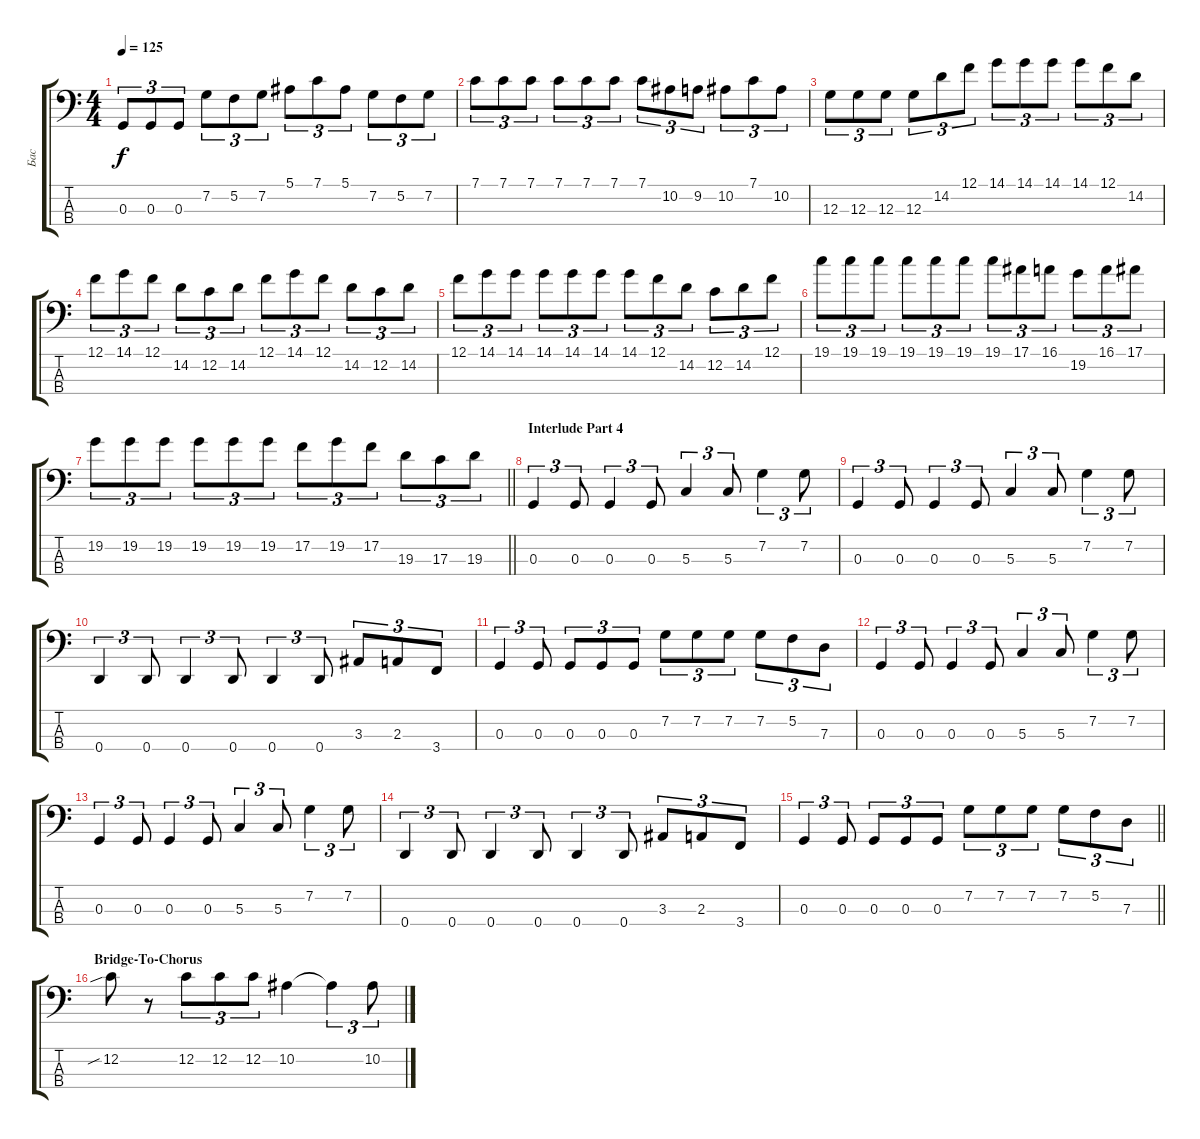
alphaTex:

\track ("Бас" "Бас") {instrument electricbassfinger}
\staff {score tabs}
\tuning (F2 C2 G1 D1) {hide}
\ts (4 4)
\tempo 125
\clef f4
\ks c
0.3.8{tu (3 2) dy f} 0.3.8{tu (3 2)} 0.3.8{tu (3 2)} 7.2.8{tu (3 2)} 5.2.8{tu (3 2)} 7.2.8{tu (3 2)} 5.1.8{tu (3 2)} 7.1.8{tu (3 2)} 5.1.8{tu (3 2)} 7.2.8{tu (3 2)} 5.2.8{tu (3 2)} 7.2.8{tu (3 2)} |
7.1.8{tu (3 2)} 7.1.8{tu (3 2)} 7.1.8{tu (3 2)} 7.1.8{tu (3 2)} 7.1.8{tu (3 2)} 7.1.8{tu (3 2)} 7.1.8{tu (3 2)} 10.2.8{tu (3 2)} 9.2.8{tu (3 2)} 10.2.8{tu (3 2)} 7.1.8{tu (3 2)} 10.2.8{tu (3 2)} |
12.3.8{tu (3 2)} 12.3.8{tu (3 2)} 12.3.8{tu (3 2)} 12.3.8{tu (3 2)} 14.2.8{tu (3 2)} 12.1.8{tu (3 2)} 14.1.8{tu (3 2)} 14.1.8{tu (3 2)} 14.1.8{tu (3 2)} 14.1.8{tu (3 2)} 12.1.8{tu (3 2)} 14.2.8{tu (3 2)} |
12.1.8{tu (3 2)} 14.1.8{tu (3 2)} 12.1.8{tu (3 2)} 14.2.8{tu (3 2)} 12.2.8{tu (3 2)} 14.2.8{tu (3 2)} 12.1.8{tu (3 2)} 14.1.8{tu (3 2)} 12.1.8{tu (3 2)} 14.2.8{tu (3 2)} 12.2.8{tu (3 2)} 14.2.8{tu (3 2)} |
12.1.8{tu (3 2)} 14.1.8{tu (3 2)} 14.1.8{tu (3 2)} 14.1.8{tu (3 2)} 14.1.8{tu (3 2)} 14.1.8{tu (3 2)} 14.1.8{tu (3 2)} 12.1.8{tu (3 2)} 14.2.8{tu (3 2)} 12.2.8{tu (3 2)} 14.2.8{tu (3 2)} 12.1.8{tu (3 2)} |
19.1.8{tu (3 2)} 19.1.8{tu (3 2)} 19.1.8{tu (3 2)} 19.1.8{tu (3 2)} 19.1.8{tu (3 2)} 19.1.8{tu (3 2)} 19.1.8{tu (3 2)} 17.1.8{tu (3 2)} 16.1.8{tu (3 2)} 19.2.8{tu (3 2)} 16.1.8{tu (3 2)} 17.1.8{tu (3 2)} |
\barLineRight lightlight
19.2.8{tu (3 2)} 19.2.8{tu (3 2)} 19.2.8{tu (3 2)} 19.2.8{tu (3 2)} 19.2.8{tu (3 2)} 19.2.8{tu (3 2)} 17.2.8{tu (3 2)} 19.2.8{tu (3 2)} 17.2.8{tu (3 2)} 19.3.8{tu (3 2)} 17.3.8{tu (3 2)} 19.3.8{tu (3 2)} |
\section ("" "Interlude Part 4")
0.3.4{tu (3 2)} 0.3.8{tu (3 2)} 0.3.4{tu (3 2)} 0.3.8{tu (3 2)} 5.3.4{tu (3 2)} 5.3.8{tu (3 2)} 7.2.4{tu (3 2)} 7.2.8{tu (3 2)} |
0.3.4{tu (3 2)} 0.3.8{tu (3 2)} 0.3.4{tu (3 2)} 0.3.8{tu (3 2)} 5.3.4{tu (3 2)} 5.3.8{tu (3 2)} 7.2.4{tu (3 2)} 7.2.8{tu (3 2)} |
0.4.4{tu (3 2)} 0.4.8{tu (3 2)} 0.4.4{tu (3 2)} 0.4.8{tu (3 2)} 0.4.4{tu (3 2)} 0.4.8{tu (3 2)} 3.3.8{tu (3 2)} 2.3.8{tu (3 2)} 3.4.8{tu (3 2)} |
0.3.4{tu (3 2)} 0.3.8{tu (3 2)} 0.3.8{tu (3 2)} 0.3.8{tu (3 2)} 0.3.8{tu (3 2)} 7.2.8{tu (3 2)} 7.2.8{tu (3 2)} 7.2.8{tu (3 2)} 7.2.8{tu (3 2)} 5.2.8{tu (3 2)} 7.3.8{tu (3 2)} |
0.3.4{tu (3 2)} 0.3.8{tu (3 2)} 0.3.4{tu (3 2)} 0.3.8{tu (3 2)} 5.3.4{tu (3 2)} 5.3.8{tu (3 2)} 7.2.4{tu (3 2)} 7.2.8{tu (3 2)} |
0.3.4{tu (3 2)} 0.3.8{tu (3 2)} 0.3.4{tu (3 2)} 0.3.8{tu (3 2)} 5.3.4{tu (3 2)} 5.3.8{tu (3 2)} 7.2.4{tu (3 2)} 7.2.8{tu (3 2)} |
0.4.4{tu (3 2)} 0.4.8{tu (3 2)} 0.4.4{tu (3 2)} 0.4.8{tu (3 2)} 0.4.4{tu (3 2)} 0.4.8{tu (3 2)} 3.3.8{tu (3 2)} 2.3.8{tu (3 2)} 3.4.8{tu (3 2)} |
\barLineRight lightlight
0.3.4{tu (3 2)} 0.3.8{tu (3 2)} 0.3.8{tu (3 2)} 0.3.8{tu (3 2)} 0.3.8{tu (3 2)} 7.2.8{tu (3 2)} 7.2.8{tu (3 2)} 7.2.8{tu (3 2)} 7.2.8{tu (3 2)} 5.2.8{tu (3 2)} 7.3.8{tu (3 2)} |
\section ("" "Bridge-To-Chorus")
12.2{sib}.8 r.8 12.2.8{tu (3 2)} 12.2.8{tu (3 2)} 12.2.8{tu (3 2)} 10.2.4 10.2{t}.4{tu (3 2)} 10.2.8{tu (3 2)}
